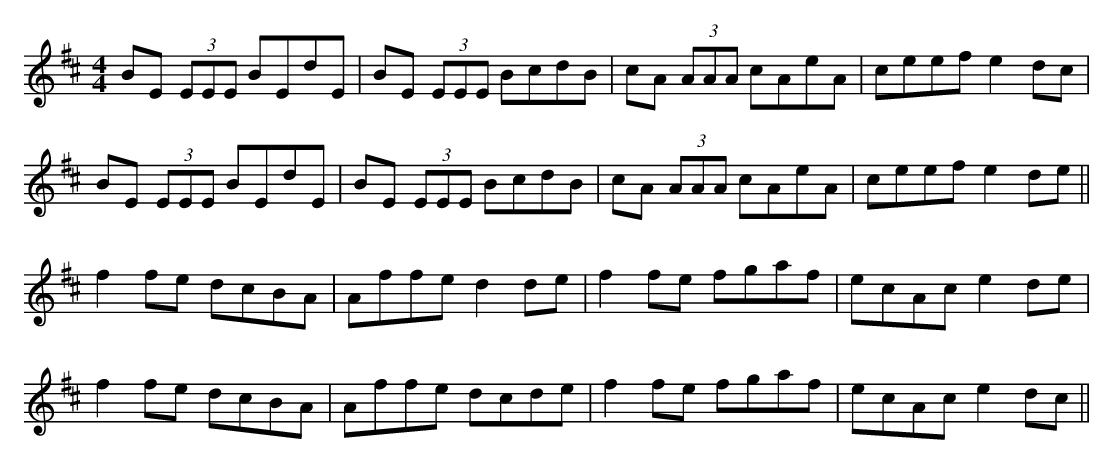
X:1
M:4/4
K:Edor
BE (3EEE BEdE|BE (3EEE BcdB|cA (3AAA cAeA|ceef e2dc|
BE (3EEE BEdE|BE (3EEE BcdB|cA (3AAA cAeA|ceef e2de||
f2fe dcBA|Affe d2de|f2fe fgaf|ecAc e2de|
f2fe dcBA|Affe dcde|f2fe fgaf|ecAc e2dc||
